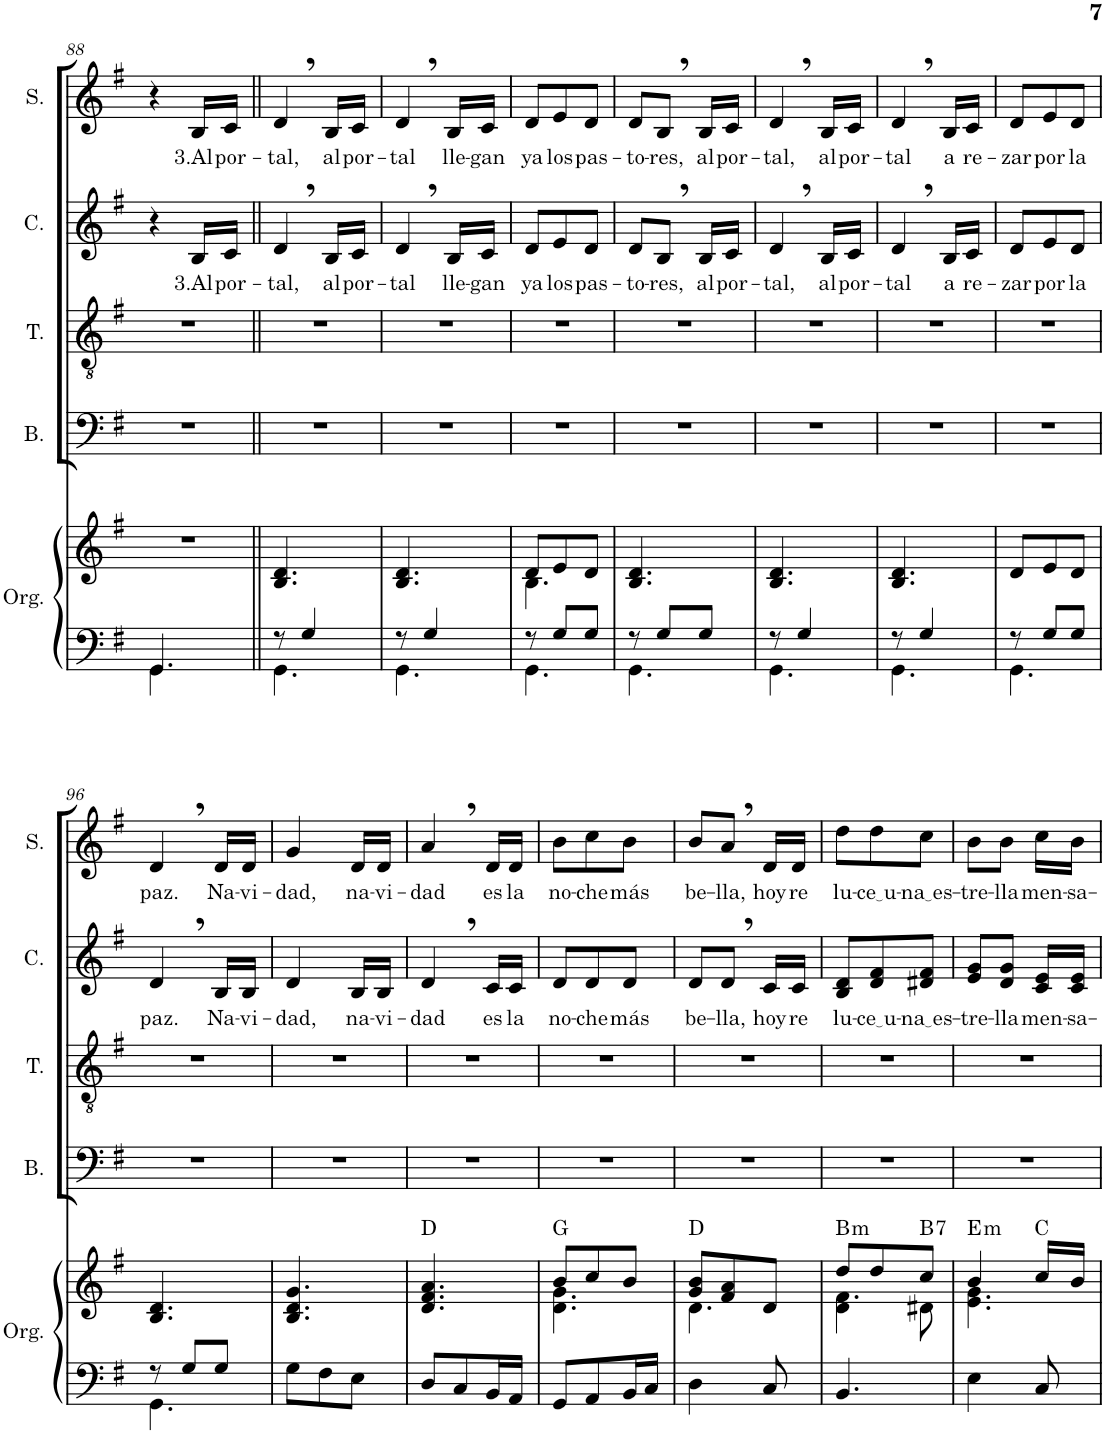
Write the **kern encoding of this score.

**kern	**kern	**harte	**kern	**kern	**kern	**text	**kern	**text
*part5	*part5	*part5	*part4	*part3	*part2	*part2	*part1	*part1
*staff6	*staff5	*	*staff4	*staff3	*staff2	*staff2	*staff1	*staff1
*I"Órgano	*	*	*I"Bajo	*I"Tenor	*I"Contralto	*	*I"Soprano	*
*	*	*	*I'B.	*I'T.	*I'C.	*	*I'S.	*
!!LO:PB:g=z
*clefF4	*clefG2	*	*clefF4	*clefGv2	*clefG2	*	*clefG2	*
*k[f#]	*k[f#]	*	*k[f#]	*k[f#]	*k[f#]	*	*k[f#]	*
*M3/8	*M3/8	*	*M3/8	*M3/8	*M3/8	*	*M3/8	*
=88	=88	=88	=88	=88	=88	=88	=88	=88
*^	*	*	*	*	*	*	*	*
4.GG/	4.GG\	4.r	.	4.r	4.r	4r	.	4r	.
!	!	!	!	!	!	!	!LO:LY:b	!	!LO:LY:b
.	.	.	.	.	.	16B/LL	3.Al	16B/LL	3.Al
!	!	!	!	!	!	!	!LO:LY:b	!	!LO:LY:b
.	.	.	.	.	.	16c/JJ	por-	16c/JJ	por-
=89||	=89||	=89||	=89||	=89||	=89||	=89||	=89||	=89||	=89||
!	!	!	!	!	!	!	!LO:LY:b	!	!LO:LY:b
8r	4.GG\	4.B/ 4.d/	.	4.r	4.r	4d,/	-tal,	4d,/	-tal,
4G/	.	.	.	.	.	.	.	.	.
!	!	!	!	!	!	!	!LO:LY:b	!	!LO:LY:b
.	.	.	.	.	.	16B/LL	al	16B/LL	al
!	!	!	!	!	!	!	!LO:LY:b	!	!LO:LY:b
.	.	.	.	.	.	16c/JJ	por-	16c/JJ	por-
=90	=90	=90	=90	=90	=90	=90	=90	=90	=90
!	!	!	!	!	!	!	!LO:LY:b	!	!LO:LY:b
8r	4.GG\	4.B/ 4.d/	.	4.r	4.r	4d,/	-tal	4d,/	-tal
4G/	.	.	.	.	.	.	.	.	.
!	!	!	!	!	!	!	!LO:LY:b	!	!LO:LY:b
.	.	.	.	.	.	16B/LL	lle-	16B/LL	lle-
!	!	!	!	!	!	!	!LO:LY:b	!	!LO:LY:b
.	.	.	.	.	.	16c/JJ	-gan	16c/JJ	-gan
=91	=91	=91	=91	=91	=91	=91	=91	=91	=91
*	*	*^	*	*	*	*	*	*	*
!	!	!	!	!	!	!	!	!LO:LY:b	!	!LO:LY:b
8r	4.GG\	8d/L	4.B\	.	4.r	4.r	8d/L	ya	8d/L	ya
!	!	!	!	!	!	!	!	!LO:LY:b	!	!LO:LY:b
8G/L	.	8e/	.	.	.	.	8e/	los	8e/	los
!	!	!	!	!	!	!	!	!LO:LY:b	!	!LO:LY:b
8G/J	.	8d/J	.	.	.	.	8d/J	pas-	8d/J	pas-
*	*	*v	*v	*	*	*	*	*	*	*
=92	=92	=92	=92	=92	=92	=92	=92	=92	=92
!	!	!	!	!	!	!	!LO:LY:b	!	!LO:LY:b
8r	4.GG\	4.B/ 4.d/	.	4.r	4.r	8d/L	-to-	8d/L	-to-
!	!	!	!	!	!	!	!LO:LY:b	!	!LO:LY:b
8G/L	.	.	.	.	.	8B,/J	-res,	8B,/J	-res,
!	!	!	!	!	!	!	!LO:LY:b	!	!LO:LY:b
8G/J	.	.	.	.	.	16B/LL	al	16B/LL	al
!	!	!	!	!	!	!	!LO:LY:b	!	!LO:LY:b
.	.	.	.	.	.	16c/JJ	por-	16c/JJ	por-
=93	=93	=93	=93	=93	=93	=93	=93	=93	=93
!	!	!	!	!	!	!	!LO:LY:b	!	!LO:LY:b
8r	4.GG\	4.B/ 4.d/	.	4.r	4.r	4d,/	-tal,	4d,/	-tal,
4G/	.	.	.	.	.	.	.	.	.
!	!	!	!	!	!	!	!LO:LY:b	!	!LO:LY:b
.	.	.	.	.	.	16B/LL	al	16B/LL	al
!	!	!	!	!	!	!	!LO:LY:b	!	!LO:LY:b
.	.	.	.	.	.	16c/JJ	por-	16c/JJ	por-
=94	=94	=94	=94	=94	=94	=94	=94	=94	=94
!	!	!	!	!	!	!	!LO:LY:b	!	!LO:LY:b
8r	4.GG\	4.B/ 4.d/	.	4.r	4.r	4d,/	-tal	4d,/	-tal
4G/	.	.	.	.	.	.	.	.	.
!	!	!	!	!	!	!	!LO:LY:b	!	!LO:LY:b
.	.	.	.	.	.	16B/LL	a	16B/LL	a
!	!	!	!	!	!	!	!LO:LY:b	!	!LO:LY:b
.	.	.	.	.	.	16c/JJ	re-	16c/JJ	re-
=95	=95	=95	=95	=95	=95	=95	=95	=95	=95
!	!	!	!	!	!	!	!LO:LY:b	!	!LO:LY:b
8r	4.GG\	8d/L	.	4.r	4.r	8d/L	-zar	8d/L	-zar
!	!	!	!	!	!	!	!LO:LY:b	!	!LO:LY:b
8G/L	.	8e/	.	.	.	8e/	por	8e/	por
!	!	!	!	!	!	!	!LO:LY:b	!	!LO:LY:b
8G/J	.	8d/J	.	.	.	8d/J	la	8d/J	la
!!LO:LB:g=z
=96	=96	=96	=96	=96	=96	=96	=96	=96	=96
!	!	!	!	!	!	!	!LO:LY:b	!	!LO:LY:b
8r	4.GG\	4.B/ 4.d/	.	4.r	4.r	4d,/	paz.	4d,/	paz.
8G/L	.	.	.	.	.	.	.	.	.
!	!	!	!	!	!	!	!LO:LY:b	!	!LO:LY:b
8G/J	.	.	.	.	.	16B/LL	Na-	16d/LL	Na-
!	!	!	!	!	!	!	!LO:LY:b	!	!LO:LY:b
.	.	.	.	.	.	16B/JJ	-vi-	16d/JJ	-vi-
*v	*v	*	*	*	*	*	*	*	*
=97	=97	=97	=97	=97	=97	=97	=97	=97
!	!	!	!	!	!	!LO:LY:b	!	!LO:LY:b
8G\L	4.B/ 4.d/ 4.g/	.	4.r	4.r	4d/	-dad,	4g/	-dad,
8F#\	.	.	.	.	.	.	.	.
!	!	!	!	!	!	!LO:LY:b	!	!LO:LY:b
8E\J	.	.	.	.	16B/LL	na-	16d/LL	na-
!	!	!	!	!	!	!LO:LY:b	!	!LO:LY:b
.	.	.	.	.	16B/JJ	-vi-	16d/JJ	-vi-
=98	=98	=98	=98	=98	=98	=98	=98	=98
!	!	!	!	!	!	!LO:LY:b	!	!LO:LY:b
8D/L	4.d/ 4.f#/ 4.a/	D:maj	4.r	4.r	4d,/	-dad	4a,/	-dad
8C/	.	.	.	.	.	.	.	.
!	!	!	!	!	!	!LO:LY:b	!	!LO:LY:b
16BB/L	.	.	.	.	16c/LL	es	16d/LL	es
!	!	!	!	!	!	!LO:LY:b	!	!LO:LY:b
16AA/JJ	.	.	.	.	16c/JJ	la	16d/JJ	la
=99	=99	=99	=99	=99	=99	=99	=99	=99
*	*^	*	*	*	*	*	*	*
!	!	!	!	!	!	!	!LO:LY:b	!	!LO:LY:b
8GG/L	8b/L	4.d\ 4.g\	G:maj	4.r	4.r	8d/L	no-	8b\L	no-
!	!	!	!	!	!	!	!LO:LY:b	!	!LO:LY:b
8AA/	8cc/	.	.	.	.	8d/	-che	8cc\	-che
!	!	!	!	!	!	!	!LO:LY:b	!	!LO:LY:b
16BB/L	8b/J	.	.	.	.	8d/J	más	8b\J	más
16C/JJ	.	.	.	.	.	.	.	.	.
=100	=100	=100	=100	=100	=100	=100	=100	=100	=100
!	!	!	!	!	!	!	!LO:LY:b	!	!LO:LY:b
4D\	8g/ 8b/L	4.d\	D:maj	4.r	4.r	8d/L	be-	8b/L	be-
!	!	!	!	!	!	!	!LO:LY:b	!	!LO:LY:b
.	8f#/ 8a/	.	.	.	.	8d,/J	-lla,	8a,/J	-lla,
!	!	!	!	!	!	!	!LO:LY:b	!	!LO:LY:b
8C/	8d/J	.	.	.	.	16c/LL	hoy	16d/LL	hoy
!	!	!	!	!	!	!	!LO:LY:b	!	!LO:LY:b
.	.	.	.	.	.	16c/JJ	re	16d/JJ	re
=101	=101	=101	=101	=101	=101	=101	=101	=101	=101
*	*	*^	*	*	*	*	*	*	*
!	!	!	!	!LO:H:kt=m	!	!	!	!LO:LY:b	!	!LO:LY:b
4.BB/	8dd/L	4.f#\	4d\	B:min	4.r	4.r	8B/ 8d/L	lu-	8dd\L	lu-
!	!	!	!	!	!	!	!	!LO:LY:b	!	!LO:LY:b
.	8dd/	.	.	.	.	.	8d/ 8f#/	ce u	8dd\	ce u
!	!	!	!	!LO:H:kt=7	!	!	!	!LO:LY:b	!	!LO:LY:b
.	8cc/J	.	8d#X\	B:7	.	.	8d#X/ 8f#/J	na es	8cc\J	na es
=102	=102	=102	=102	=102	=102	=102	=102	=102	=102	=102
!	!	!	!	!LO:H:kt=m	!	!	!	!LO:LY:b	!	!LO:LY:b
*	*	*v	*v	*	*	*	*	*	*	*
4E\	4b/	4.e\ 4.g\	E:min	4.r	4.r	8e/ 8g/L	-tre-	8b\L	-tre-
!	!	!	!	!	!	!	!LO:LY:b	!	!LO:LY:b
.	.	.	.	.	.	8d/ 8g/J	-lla	8b\J	-lla
!	!	!	!	!	!	!	!LO:LY:b	!	!LO:LY:b
8C/	16cc/LL	.	C:maj	.	.	16c/ 16e/LL	men-	16cc\LL	men-
!	!	!	!	!	!	!	!LO:LY:b	!	!LO:LY:b
.	16b/JJ	.	.	.	.	16c/ 16e/JJ	-sa-	16b\JJ	-sa-
*	*v	*v	*	*	*	*	*	*	*
=	=	=	=	=	=	=	=	=
*-	*-	*-	*-	*-	*-	*-	*-	*-
